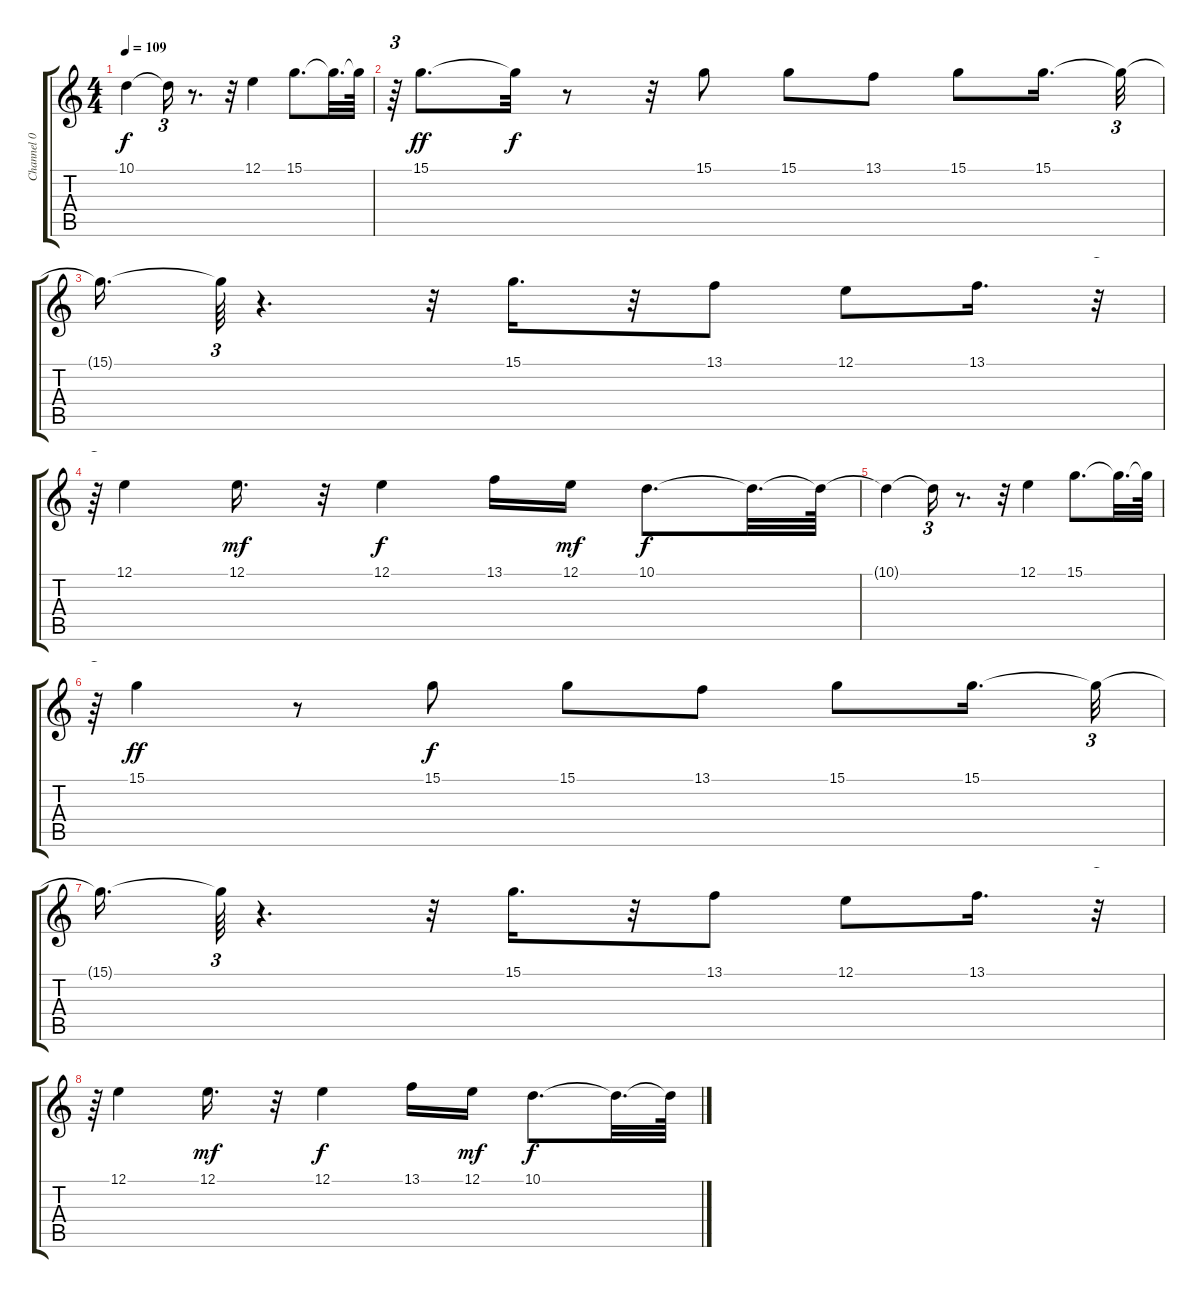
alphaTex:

\track ("Channel 0" "Channel 0") {instrument flute}
\staff {score tabs}
\tuning (E4 B3 G3 D3 A2 E2) {hide}
\ts (4 4)
\tempo 109
\clef g2
\ks c
10.1{t}.4{dy f} 10.1{t}.16{tu (3 2)} r.8{d} r.32 12.1.4 15.1.8{d} 15.1{t}.32{d} 15.1{t}.64 |
r.64{tu (3 2)} 15.1.8{d dy ff} 15.1{t}.32{dy f} r.8 r.32 15.1.8 15.1.8 13.1.8 15.1.8 15.1.16{d} 15.1{t}.32{tu (3 2)} |
15.1{t}.16{d} 15.1{t}.64{tu (3 2)} r.4{d} r.32 15.1.16{d} r.32 13.1.8 12.1.8 13.1.16{d} r.32{tu (3 2)} |
r.64{tu (3 2)} 12.1.4 12.1.16{d dy mf} r.32 12.1.4{dy f} 13.1.16 12.1.16{dy mf} 10.1.8{d dy f} 10.1{t}.32{d} 10.1{t}.64 |
10.1{t}.4 10.1{t}.16{tu (3 2)} r.8{d} r.32 12.1.4 15.1.8{d} 15.1{t}.32{d} 15.1{t}.64 |
r.64{tu (3 2)} 15.1.4{dy ff} r.8 15.1.8{dy f} 15.1.8 13.1.8 15.1.8 15.1.16{d} 15.1{t}.32{tu (3 2)} |
15.1{t}.16{d} 15.1{t}.64{tu (3 2)} r.4{d} r.32 15.1.16{d} r.32 13.1.8 12.1.8 13.1.16{d} r.32{tu (3 2)} |
r.64{tu (3 2)} 12.1.4 12.1.16{d dy mf} r.32 12.1.4{dy f} 13.1.16 12.1.16{dy mf} 10.1.8{d dy f} 10.1{t}.32{d} 10.1{t}.64
